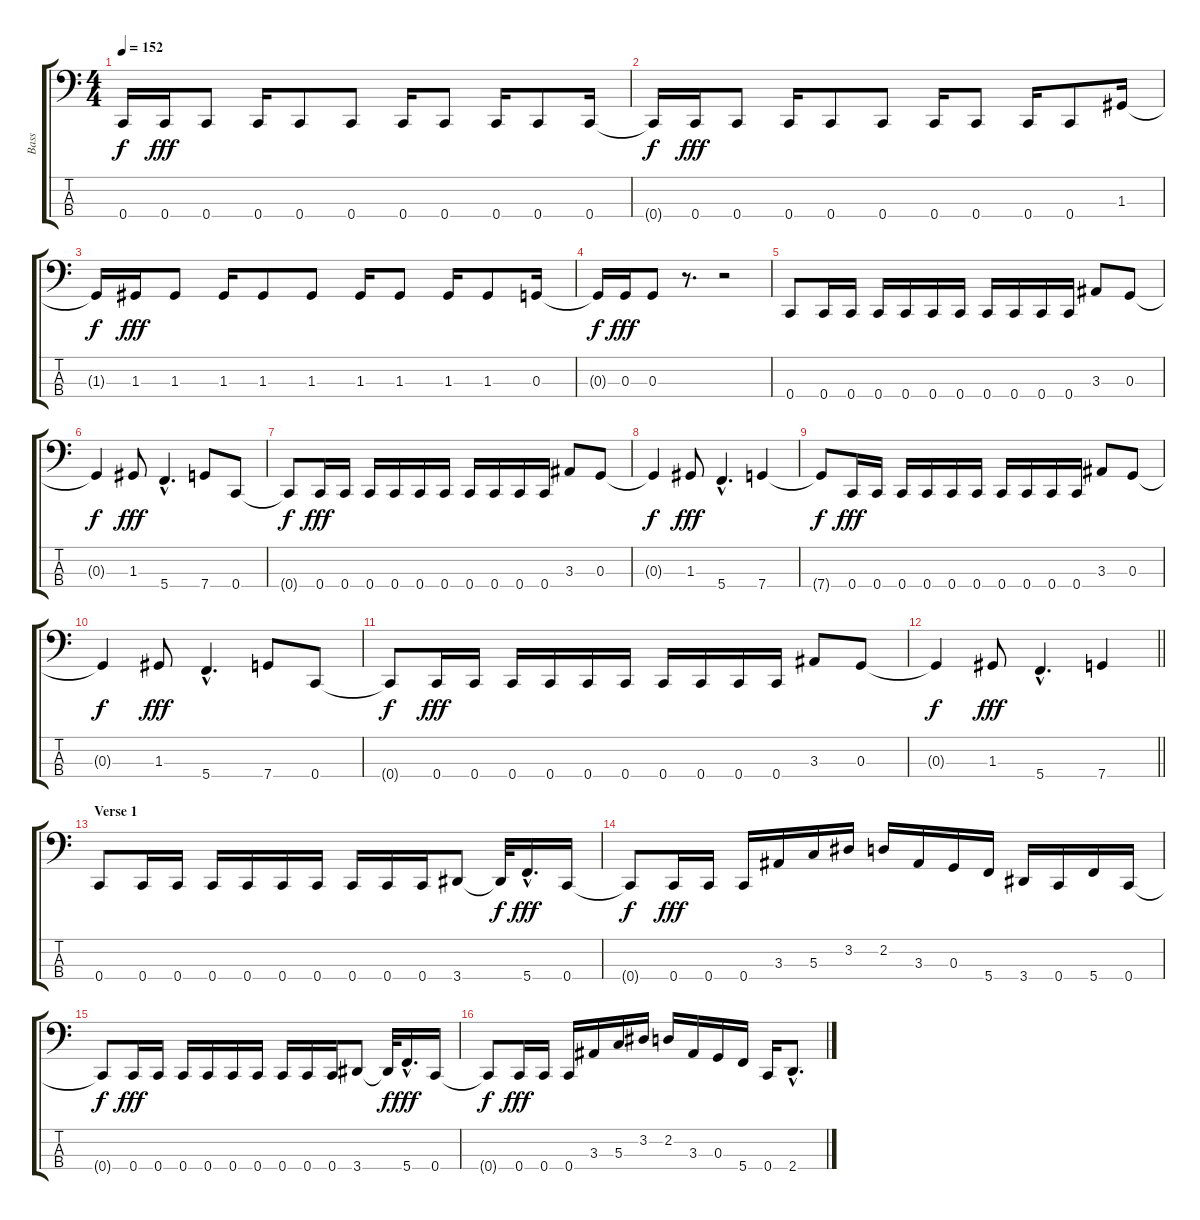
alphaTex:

\track ("Bass" "Bass") {instrument electricbassfinger}
\staff {score tabs}
\tuning (F2 C2 G1 C1) {hide}
\ts (4 4)
\tempo 152
\clef f4
\ks c
0.4{t}.16{dy f} 0.4.16{dy fff} 0.4.8 0.4.16 0.4.8 0.4.8 0.4.16 0.4.8 0.4.16 0.4.8 0.4.16 |
0.4{t}.16{dy f} 0.4.16{dy fff} 0.4.8 0.4.16 0.4.8 0.4.8 0.4.16 0.4.8 0.4.16 0.4.8 1.3.16 |
1.3{t}.16{dy f} 1.3.16{dy fff} 1.3.8 1.3.16 1.3.8 1.3.8 1.3.16 1.3.8 1.3.16 1.3.8 0.3.16 |
0.3{t}.16{dy f} 0.3.16{dy fff} 0.3.8 r.8{d} r.2 |
0.4.8 0.4.16 0.4.16 0.4.16 0.4.16 0.4.16 0.4.16 0.4.16 0.4.16 0.4.16 0.4.16 3.3.8 0.3.8 |
0.3{t}.4{dy f} 1.3.8{dy fff} 5.4{hac}.4{d} 7.4.8 0.4.8 |
0.4{t}.8{dy f} 0.4.16{dy fff} 0.4.16 0.4.16 0.4.16 0.4.16 0.4.16 0.4.16 0.4.16 0.4.16 0.4.16 3.3.8 0.3.8 |
0.3{t}.4{dy f} 1.3.8{dy fff} 5.4{hac}.4{d} 7.4.4 |
7.4{t}.8{dy f} 0.4.16{dy fff} 0.4.16 0.4.16 0.4.16 0.4.16 0.4.16 0.4.16 0.4.16 0.4.16 0.4.16 3.3.8 0.3.8 |
0.3{t}.4{dy f} 1.3.8{dy fff} 5.4{hac}.4{d} 7.4.8 0.4.8 |
0.4{t}.8{dy f} 0.4.16{dy fff} 0.4.16 0.4.16 0.4.16 0.4.16 0.4.16 0.4.16 0.4.16 0.4.16 0.4.16 3.3.8 0.3.8 |
\barLineRight lightlight
0.3{t}.4{dy f} 1.3.8{dy fff} 5.4{hac}.4{d} 7.4.4 |
\section ("" "Verse 1")
0.4.8 0.4.16 0.4.16 0.4.16 0.4.16 0.4.16 0.4.16 0.4.16 0.4.16 0.4.16 3.4.8 3.4{t}.32{dy f} 5.4{hac}.16{d dy fff} 0.4.16 |
0.4{t}.8{dy f} 0.4.16{dy fff} 0.4.16 0.4.16 3.3.16 5.3.16 3.2.16 2.2.16 3.3.16 0.3.16 5.4.16 3.4.16 0.4.16 5.4.16 0.4.16 |
0.4{t}.8{dy f} 0.4.16{dy fff} 0.4.16 0.4.16 0.4.16 0.4.16 0.4.16 0.4.16 0.4.16 0.4.16 3.4.8 3.4{t}.32{dy f} 5.4{hac}.16{d dy fff} 0.4.16 |
0.4{t}.8{dy f} 0.4.16{dy fff} 0.4.16 0.4.16 3.3.16 5.3.16 3.2.16 2.2.16 3.3.16 0.3.16 5.4.16 0.4.16 2.4{hac}.8{d}
